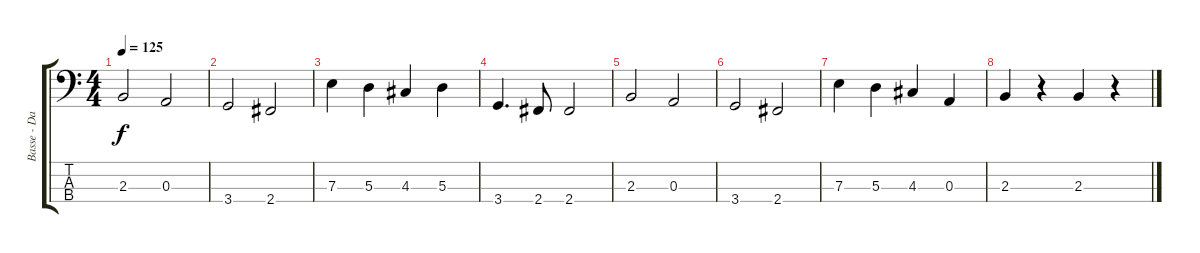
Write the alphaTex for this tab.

\track ("Basse - Dave LaRue" "Basse - Da") {instrument electricbasspick}
\staff {score tabs}
\tuning (G2 D2 A1 E1) {hide}
\ts (4 4)
\tempo 125
\clef f4
\ks c
2.3.2{dy f} 0.3.2 |
3.4.2 2.4.2 |
7.3.4 5.3.4 4.3.4 5.3.4 |
3.4.4{d} 2.4.8 2.4.2 |
2.3.2 0.3.2 |
3.4.2 2.4.2 |
7.3.4 5.3.4 4.3.4 0.3.4 |
2.3.4 r.4 2.3.4 r.4
